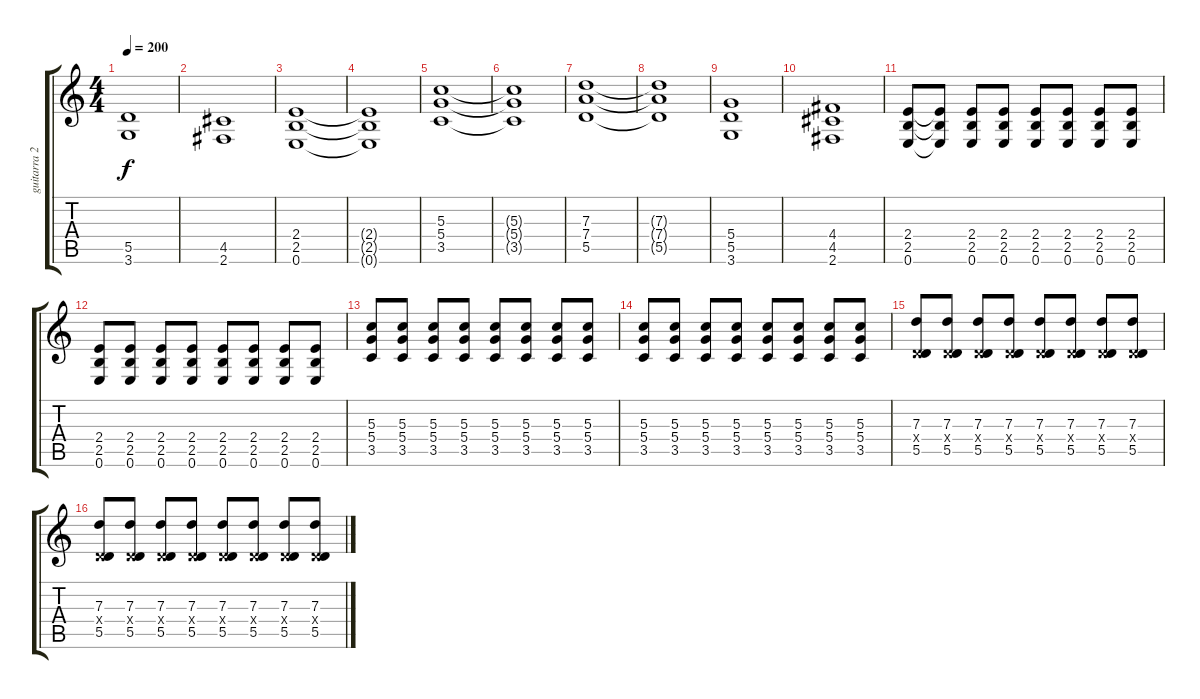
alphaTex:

\track ("guitarra 2" "guitarra 2") {instrument overdrivenguitar}
\staff {score tabs}
\tuning (E4 B3 G3 D3 A2 E2) {hide}
\ts (4 4)
\tempo 200
\clef g2
\ks c
(5.5 3.6).1{dy f} |
(4.5 2.6).1 |
(2.4 2.5 0.6).1 |
(2.4{t} 2.5{t} 0.6{t}).1 |
(5.3 5.4 3.5).1 |
(5.3{t} 5.4{t} 3.5{t}).1 |
(7.3 7.4 5.5).1 |
(7.3{t} 7.4{t} 5.5{t}).1 |
(5.4 5.5 3.6).1 |
(4.4 4.5 2.6).1 |
(2.4 2.5 0.6).8 (2.4{t} 2.5{t} 0.6{t}).8 (2.4 2.5 0.6).8 (2.4 2.5 0.6).8 (2.4 2.5 0.6).8 (2.4 2.5 0.6).8 (2.4 2.5 0.6).8 (2.4 2.5 0.6).8 |
(2.4 2.5 0.6).8 (2.4 2.5 0.6).8 (2.4 2.5 0.6).8 (2.4 2.5 0.6).8 (2.4 2.5 0.6).8 (2.4 2.5 0.6).8 (2.4 2.5 0.6).8 (2.4 2.5 0.6).8 |
(5.3 5.4 3.5).8 (5.3 5.4 3.5).8 (5.3 5.4 3.5).8 (5.3 5.4 3.5).8 (5.3 5.4 3.5).8 (5.3 5.4 3.5).8 (5.3 5.4 3.5).8 (5.3 5.4 3.5).8 |
(5.3 5.4 3.5).8 (5.3 5.4 3.5).8 (5.3 5.4 3.5).8 (5.3 5.4 3.5).8 (5.3 5.4 3.5).8 (5.3 5.4 3.5).8 (5.3 5.4 3.5).8 (5.3 5.4 3.5).8 |
(7.3 0.4{x} 5.5).8 (7.3 0.4{x} 5.5).8 (7.3 0.4{x} 5.5).8 (7.3 0.4{x} 5.5).8 (7.3 0.4{x} 5.5).8 (7.3 0.4{x} 5.5).8 (7.3 0.4{x} 5.5).8 (7.3 0.4{x} 5.5).8 |
(7.3 0.4{x} 5.5).8 (7.3 0.4{x} 5.5).8 (7.3 0.4{x} 5.5).8 (7.3 0.4{x} 5.5).8 (7.3 0.4{x} 5.5).8 (7.3 0.4{x} 5.5).8 (7.3 0.4{x} 5.5).8 (7.3 0.4{x} 5.5).8
